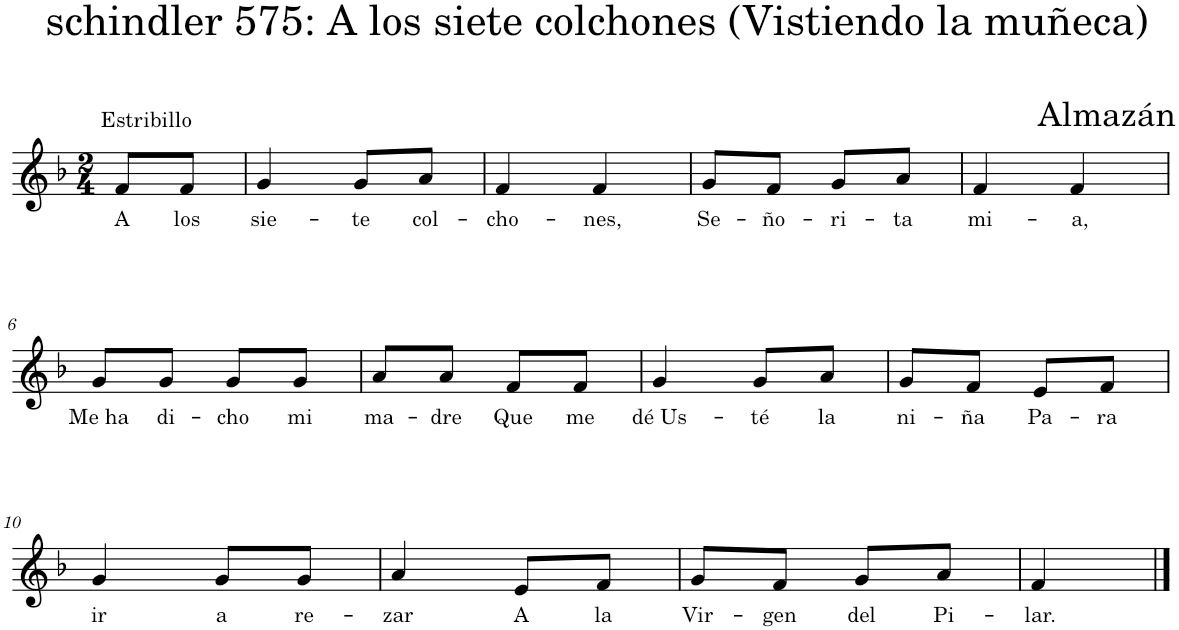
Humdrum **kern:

**kern	**text
*part1	*part1
*staff1	*staff1
*I"Piano	*
*I'Pno.	*
*clefG2	*
*k[b-]	*
*M2/4	*
=1	=1
!LO:TX:a:t=Estribillo	!
!	!LO:LY:b
8f/L	A
!	!LO:LY:b
8f/J	los
=2	=2
!	!LO:LY:b
4g/	sie-
!	!LO:LY:b
8g/L	-te
!	!LO:LY:b
8a/J	col-
=3	=3
!	!LO:LY:b
4f/	-cho-
!	!LO:LY:b
4f/	-nes,
=4	=4
!	!LO:LY:b
8g/L	Se-
!	!LO:LY:b
8f/J	-ño-
!	!LO:LY:b
8g/L	-ri-
!	!LO:LY:b
8a/J	-ta
=5	=5
!	!LO:LY:b
4f/	mi-
!	!LO:LY:b
4f/	-a,
!!LO:LB:g=z
=6	=6
!	!LO:LY:b
8g/L	Me ha
!	!LO:LY:b
8g/J	di-
!	!LO:LY:b
8g/L	-cho
!	!LO:LY:b
8g/J	mi
=7	=7
!	!LO:LY:b
8a/L	ma-
!	!LO:LY:b
8a/J	-dre
!	!LO:LY:b
8f/L	Que
!	!LO:LY:b
8f/J	me
=8	=8
!	!LO:LY:b
4g/	dé Us-
!	!LO:LY:b
8g/L	-té
!	!LO:LY:b
8a/J	la
=9	=9
!	!LO:LY:b
8g/L	ni-
!	!LO:LY:b
8f/J	-ña
!	!LO:LY:b
8e/L	Pa-
!	!LO:LY:b
8f/J	-ra
!!LO:LB:g=z
=10	=10
!	!LO:LY:b
4g/	ir
!	!LO:LY:b
8g/L	a
!	!LO:LY:b
8g/J	re-
=11	=11
!	!LO:LY:b
4a/	-zar
!	!LO:LY:b
8e/L	A
!	!LO:LY:b
8f/J	la
=12	=12
!	!LO:LY:b
8g/L	Vir-
!	!LO:LY:b
8f/J	-gen
!	!LO:LY:b
8g/L	del
!	!LO:LY:b
8a/J	Pi-
=13	=13
!	!LO:LY:b
4f/	-lar.
==	==
*-	*-
